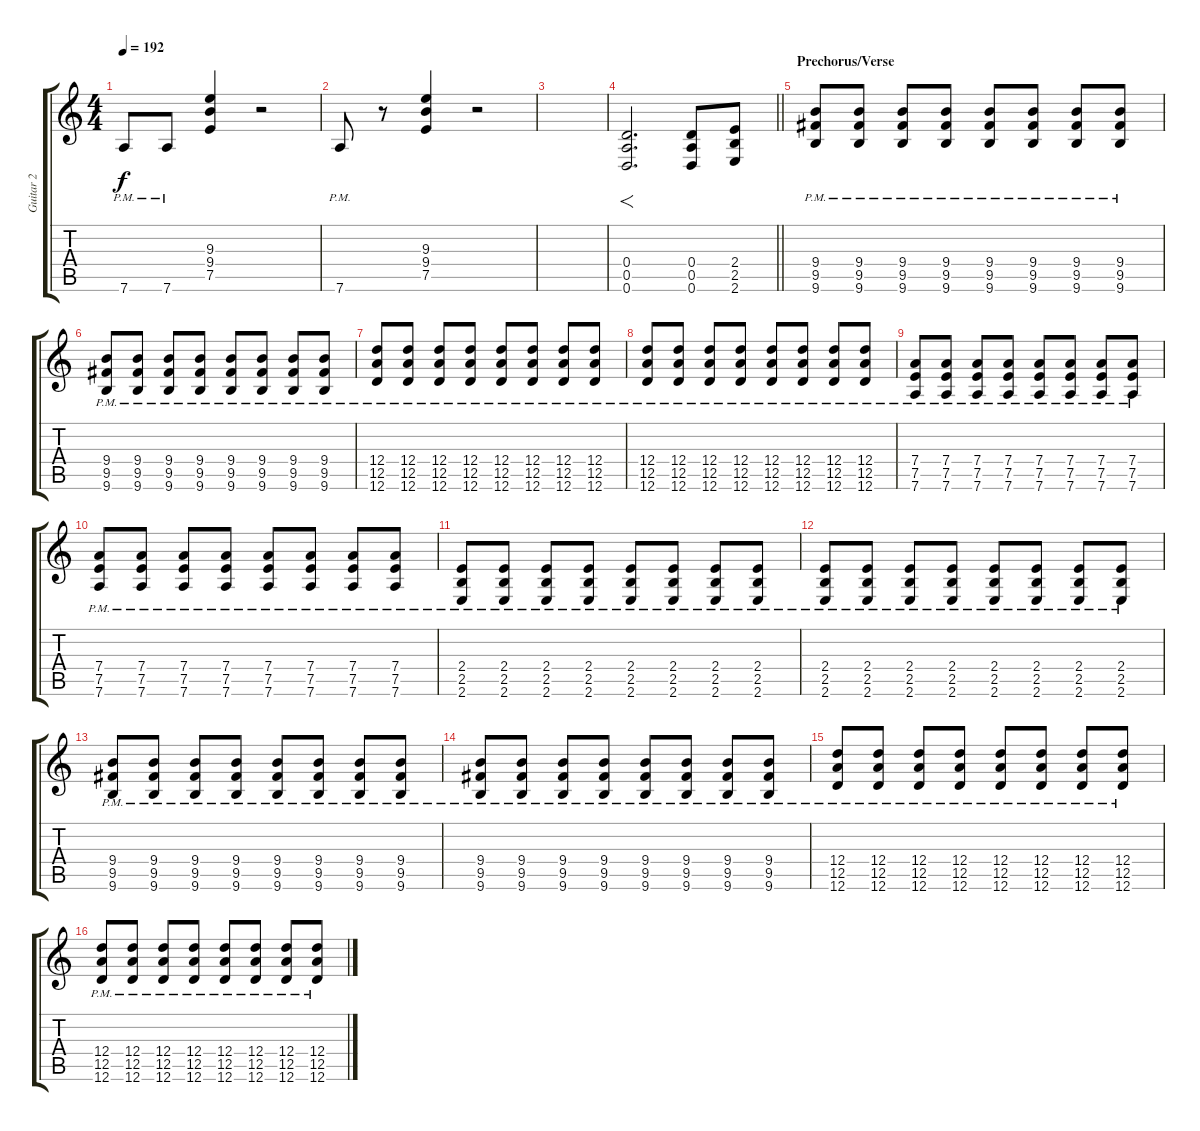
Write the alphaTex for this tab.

\track ("Guitar 2" "Guitar 2") {instrument distortionguitar}
\staff {score tabs}
\tuning (E4 B3 G3 D3 A2 D2) {hide}
\ts (4 4)
\tempo 192
\clef g2
\ks c
7.6{pm}.8{dy f} 7.6{pm}.8 (9.3 9.4 7.5).4 r.2 |
7.6{pm}.8 r.8 (9.3 9.4 7.5).4 r.2 |
|
\barLineRight lightlight
(0.4 0.5 0.6).2{f d} (0.4 0.5 0.6).8 (2.4 2.5 2.6).8 |
\section ("" "Prechorus/Verse")
(9.4{pm} 9.5{pm} 9.6{pm}).8 (9.4{pm} 9.5{pm} 9.6{pm}).8 (9.4{pm} 9.5{pm} 9.6{pm}).8 (9.4{pm} 9.5{pm} 9.6{pm}).8 (9.4{pm} 9.5{pm} 9.6{pm}).8 (9.4{pm} 9.5{pm} 9.6{pm}).8 (9.4{pm} 9.5{pm} 9.6{pm}).8 (9.4{pm} 9.5{pm} 9.6{pm}).8 |
(9.4{pm} 9.5{pm} 9.6{pm}).8 (9.4{pm} 9.5{pm} 9.6{pm}).8 (9.4{pm} 9.5{pm} 9.6{pm}).8 (9.4{pm} 9.5{pm} 9.6{pm}).8 (9.4{pm} 9.5{pm} 9.6{pm}).8 (9.4{pm} 9.5{pm} 9.6{pm}).8 (9.4{pm} 9.5{pm} 9.6{pm}).8 (9.4{pm} 9.5{pm} 9.6{pm}).8 |
(12.4{pm} 12.5{pm} 12.6{pm}).8 (12.4{pm} 12.5{pm} 12.6{pm}).8 (12.4{pm} 12.5{pm} 12.6{pm}).8 (12.4{pm} 12.5{pm} 12.6{pm}).8 (12.4{pm} 12.5{pm} 12.6{pm}).8 (12.4{pm} 12.5{pm} 12.6{pm}).8 (12.4{pm} 12.5{pm} 12.6{pm}).8 (12.4{pm} 12.5{pm} 12.6{pm}).8 |
(12.4{pm} 12.5{pm} 12.6{pm}).8 (12.4{pm} 12.5{pm} 12.6{pm}).8 (12.4{pm} 12.5{pm} 12.6{pm}).8 (12.4{pm} 12.5{pm} 12.6{pm}).8 (12.4{pm} 12.5{pm} 12.6{pm}).8 (12.4{pm} 12.5{pm} 12.6{pm}).8 (12.4{pm} 12.5{pm} 12.6{pm}).8 (12.4{pm} 12.5{pm} 12.6{pm}).8 |
(7.4{pm} 7.5{pm} 7.6{pm}).8 (7.4{pm} 7.5{pm} 7.6{pm}).8 (7.4{pm} 7.5{pm} 7.6{pm}).8 (7.4{pm} 7.5{pm} 7.6{pm}).8 (7.4{pm} 7.5{pm} 7.6{pm}).8 (7.4{pm} 7.5{pm} 7.6{pm}).8 (7.4{pm} 7.5{pm} 7.6{pm}).8 (7.4{pm} 7.5{pm} 7.6{pm}).8 |
(7.4{pm} 7.5{pm} 7.6{pm}).8 (7.4{pm} 7.5{pm} 7.6{pm}).8 (7.4{pm} 7.5{pm} 7.6{pm}).8 (7.4{pm} 7.5{pm} 7.6{pm}).8 (7.4{pm} 7.5{pm} 7.6{pm}).8 (7.4{pm} 7.5{pm} 7.6{pm}).8 (7.4{pm} 7.5{pm} 7.6{pm}).8 (7.4{pm} 7.5{pm} 7.6{pm}).8 |
(2.4{pm} 2.5{pm} 2.6{pm}).8 (2.4{pm} 2.5{pm} 2.6{pm}).8 (2.4{pm} 2.5{pm} 2.6{pm}).8 (2.4{pm} 2.5{pm} 2.6{pm}).8 (2.4{pm} 2.5{pm} 2.6{pm}).8 (2.4{pm} 2.5{pm} 2.6{pm}).8 (2.4{pm} 2.5{pm} 2.6{pm}).8 (2.4{pm} 2.5{pm} 2.6{pm}).8 |
(2.4{pm} 2.5{pm} 2.6{pm}).8 (2.4{pm} 2.5{pm} 2.6{pm}).8 (2.4{pm} 2.5{pm} 2.6{pm}).8 (2.4{pm} 2.5{pm} 2.6{pm}).8 (2.4{pm} 2.5{pm} 2.6{pm}).8 (2.4{pm} 2.5{pm} 2.6{pm}).8 (2.4{pm} 2.5{pm} 2.6{pm}).8 (2.4{pm} 2.5{pm} 2.6{pm}).8 |
(9.4{pm} 9.5{pm} 9.6{pm}).8 (9.4{pm} 9.5{pm} 9.6{pm}).8 (9.4{pm} 9.5{pm} 9.6{pm}).8 (9.4{pm} 9.5{pm} 9.6{pm}).8 (9.4{pm} 9.5{pm} 9.6{pm}).8 (9.4{pm} 9.5{pm} 9.6{pm}).8 (9.4{pm} 9.5{pm} 9.6{pm}).8 (9.4{pm} 9.5{pm} 9.6{pm}).8 |
(9.4{pm} 9.5{pm} 9.6{pm}).8 (9.4{pm} 9.5{pm} 9.6{pm}).8 (9.4{pm} 9.5{pm} 9.6{pm}).8 (9.4{pm} 9.5{pm} 9.6{pm}).8 (9.4{pm} 9.5{pm} 9.6{pm}).8 (9.4{pm} 9.5{pm} 9.6{pm}).8 (9.4{pm} 9.5{pm} 9.6{pm}).8 (9.4{pm} 9.5{pm} 9.6{pm}).8 |
(12.4{pm} 12.5{pm} 12.6{pm}).8 (12.4{pm} 12.5{pm} 12.6{pm}).8 (12.4{pm} 12.5{pm} 12.6{pm}).8 (12.4{pm} 12.5{pm} 12.6{pm}).8 (12.4{pm} 12.5{pm} 12.6{pm}).8 (12.4{pm} 12.5{pm} 12.6{pm}).8 (12.4{pm} 12.5{pm} 12.6{pm}).8 (12.4{pm} 12.5{pm} 12.6{pm}).8 |
(12.4{pm} 12.5{pm} 12.6{pm}).8 (12.4{pm} 12.5{pm} 12.6{pm}).8 (12.4{pm} 12.5{pm} 12.6{pm}).8 (12.4{pm} 12.5{pm} 12.6{pm}).8 (12.4{pm} 12.5{pm} 12.6{pm}).8 (12.4{pm} 12.5{pm} 12.6{pm}).8 (12.4{pm} 12.5{pm} 12.6{pm}).8 (12.4{pm} 12.5{pm} 12.6{pm}).8
